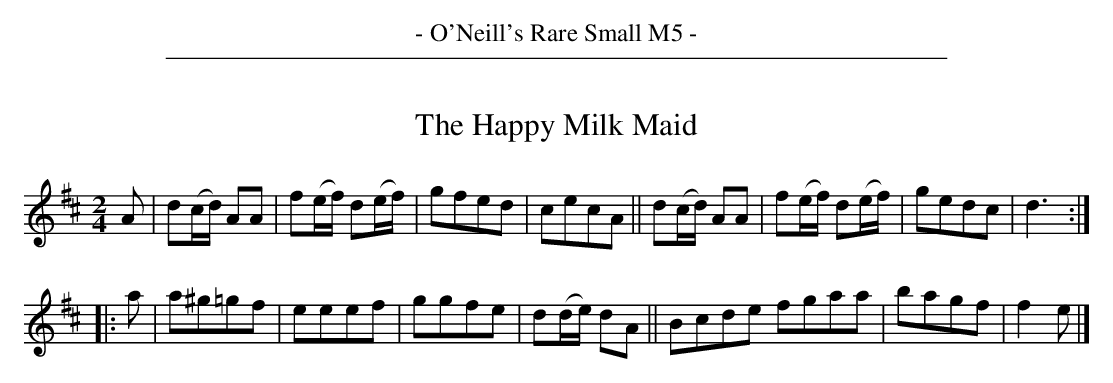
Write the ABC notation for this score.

X:1
T: The Happy Milk Maid
M: 2/4
L: 1/8
K: D
A |\
d(c/d/) AA | f(e/f/) d(e/f/) | gfed | cecA ||\
d(c/d/) AA | f(e/f/) d(e/f/) | gedc | d3 ::
a |\
a^g=gf | eeef | ggfe | d(d/e/) dA ||\
Bcde fgaa | bagf | f2 e |]
